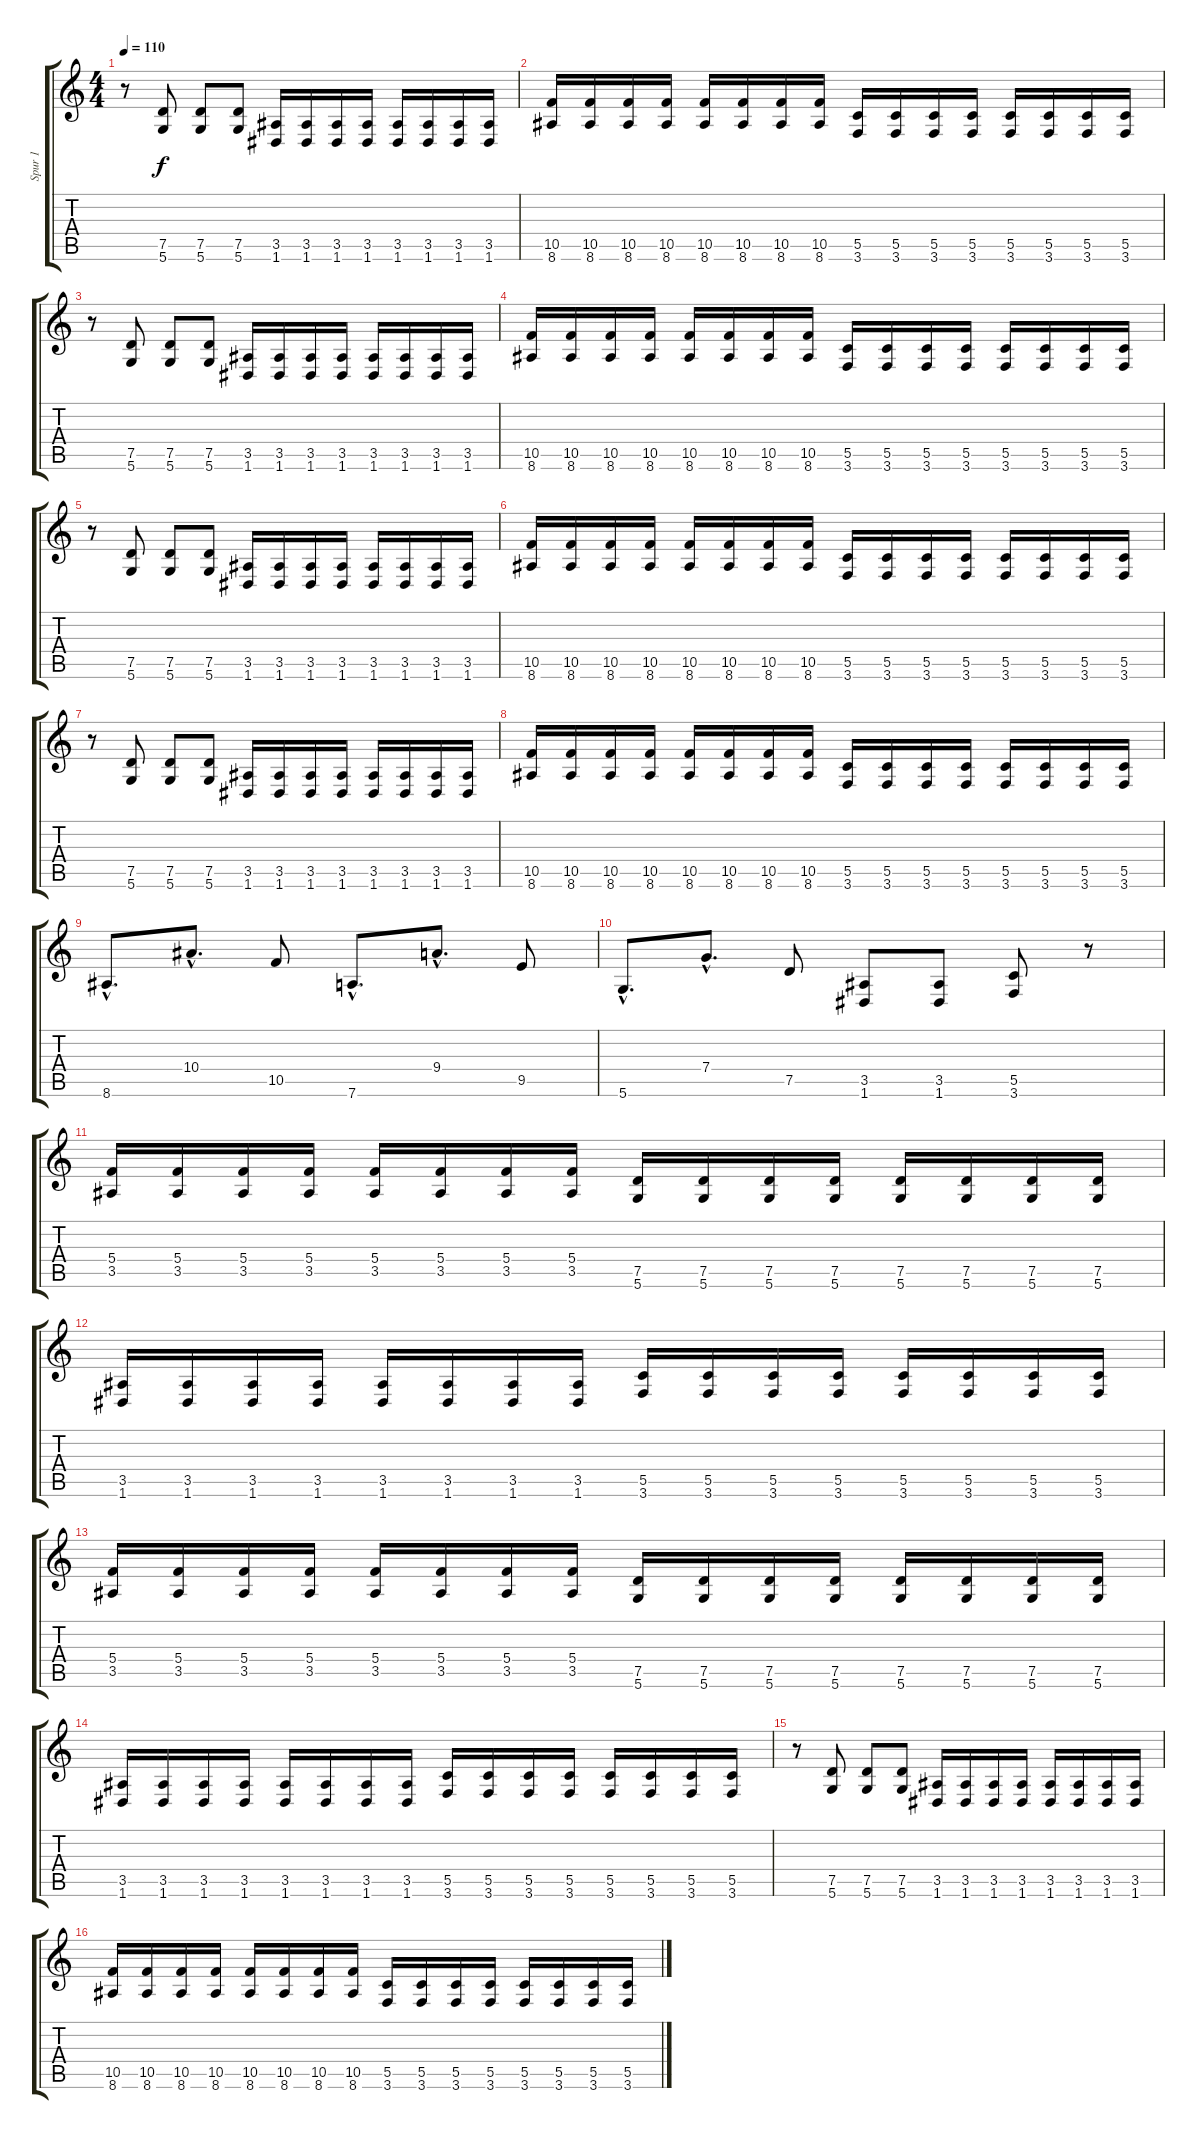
\track ("Spur 1" "Spur 1") {instrument distortionguitar}
\staff {score tabs}
\tuning (D4 A3 F3 C3 G2 D2) {hide}
\ts (4 4)
\tempo 110
\clef g2
\ks c
r.8{dy f} (7.5 5.6).8 (7.5 5.6).8 (7.5 5.6).8 (3.5 1.6).16 (3.5 1.6).16 (3.5 1.6).16 (3.5 1.6).16 (3.5 1.6).16 (3.5 1.6).16 (3.5 1.6).16 (3.5 1.6).16 |
(10.5 8.6).16 (10.5 8.6).16 (10.5 8.6).16 (10.5 8.6).16 (10.5 8.6).16 (10.5 8.6).16 (10.5 8.6).16 (10.5 8.6).16 (5.5 3.6).16 (5.5 3.6).16 (5.5 3.6).16 (5.5 3.6).16 (5.5 3.6).16 (5.5 3.6).16 (5.5 3.6).16 (5.5 3.6).16 |
r.8 (7.5 5.6).8 (7.5 5.6).8 (7.5 5.6).8 (3.5 1.6).16 (3.5 1.6).16 (3.5 1.6).16 (3.5 1.6).16 (3.5 1.6).16 (3.5 1.6).16 (3.5 1.6).16 (3.5 1.6).16 |
(10.5 8.6).16 (10.5 8.6).16 (10.5 8.6).16 (10.5 8.6).16 (10.5 8.6).16 (10.5 8.6).16 (10.5 8.6).16 (10.5 8.6).16 (5.5 3.6).16 (5.5 3.6).16 (5.5 3.6).16 (5.5 3.6).16 (5.5 3.6).16 (5.5 3.6).16 (5.5 3.6).16 (5.5 3.6).16 |
r.8 (7.5 5.6).8 (7.5 5.6).8 (7.5 5.6).8 (3.5 1.6).16 (3.5 1.6).16 (3.5 1.6).16 (3.5 1.6).16 (3.5 1.6).16 (3.5 1.6).16 (3.5 1.6).16 (3.5 1.6).16 |
(10.5 8.6).16 (10.5 8.6).16 (10.5 8.6).16 (10.5 8.6).16 (10.5 8.6).16 (10.5 8.6).16 (10.5 8.6).16 (10.5 8.6).16 (5.5 3.6).16 (5.5 3.6).16 (5.5 3.6).16 (5.5 3.6).16 (5.5 3.6).16 (5.5 3.6).16 (5.5 3.6).16 (5.5 3.6).16 |
r.8 (7.5 5.6).8 (7.5 5.6).8 (7.5 5.6).8 (3.5 1.6).16 (3.5 1.6).16 (3.5 1.6).16 (3.5 1.6).16 (3.5 1.6).16 (3.5 1.6).16 (3.5 1.6).16 (3.5 1.6).16 |
(10.5 8.6).16 (10.5 8.6).16 (10.5 8.6).16 (10.5 8.6).16 (10.5 8.6).16 (10.5 8.6).16 (10.5 8.6).16 (10.5 8.6).16 (5.5 3.6).16 (5.5 3.6).16 (5.5 3.6).16 (5.5 3.6).16 (5.5 3.6).16 (5.5 3.6).16 (5.5 3.6).16 (5.5 3.6).16 |
8.6{hac}.8{d} 10.4{hac}.8{d} 10.5.8 7.6{hac}.8{d} 9.4{hac}.8{d} 9.5.8 |
5.6{hac}.8{d} 7.4{hac}.8{d} 7.5.8 (3.5 1.6).8 (3.5 1.6).8 (5.5 3.6).8 r.8 |
(5.4 3.5).16 (5.4 3.5).16 (5.4 3.5).16 (5.4 3.5).16 (5.4 3.5).16 (5.4 3.5).16 (5.4 3.5).16 (5.4 3.5).16 (7.5 5.6).16 (7.5 5.6).16 (7.5 5.6).16 (7.5 5.6).16 (7.5 5.6).16 (7.5 5.6).16 (7.5 5.6).16 (7.5 5.6).16 |
(3.5 1.6).16 (3.5 1.6).16 (3.5 1.6).16 (3.5 1.6).16 (3.5 1.6).16 (3.5 1.6).16 (3.5 1.6).16 (3.5 1.6).16 (5.5 3.6).16 (5.5 3.6).16 (5.5 3.6).16 (5.5 3.6).16 (5.5 3.6).16 (5.5 3.6).16 (5.5 3.6).16 (5.5 3.6).16 |
(5.4 3.5).16 (5.4 3.5).16 (5.4 3.5).16 (5.4 3.5).16 (5.4 3.5).16 (5.4 3.5).16 (5.4 3.5).16 (5.4 3.5).16 (7.5 5.6).16 (7.5 5.6).16 (7.5 5.6).16 (7.5 5.6).16 (7.5 5.6).16 (7.5 5.6).16 (7.5 5.6).16 (7.5 5.6).16 |
(3.5 1.6).16 (3.5 1.6).16 (3.5 1.6).16 (3.5 1.6).16 (3.5 1.6).16 (3.5 1.6).16 (3.5 1.6).16 (3.5 1.6).16 (5.5 3.6).16 (5.5 3.6).16 (5.5 3.6).16 (5.5 3.6).16 (5.5 3.6).16 (5.5 3.6).16 (5.5 3.6).16 (5.5 3.6).16 |
r.8 (7.5 5.6).8 (7.5 5.6).8 (7.5 5.6).8 (3.5 1.6).16 (3.5 1.6).16 (3.5 1.6).16 (3.5 1.6).16 (3.5 1.6).16 (3.5 1.6).16 (3.5 1.6).16 (3.5 1.6).16 |
(10.5 8.6).16 (10.5 8.6).16 (10.5 8.6).16 (10.5 8.6).16 (10.5 8.6).16 (10.5 8.6).16 (10.5 8.6).16 (10.5 8.6).16 (5.5 3.6).16 (5.5 3.6).16 (5.5 3.6).16 (5.5 3.6).16 (5.5 3.6).16 (5.5 3.6).16 (5.5 3.6).16 (5.5 3.6).16
